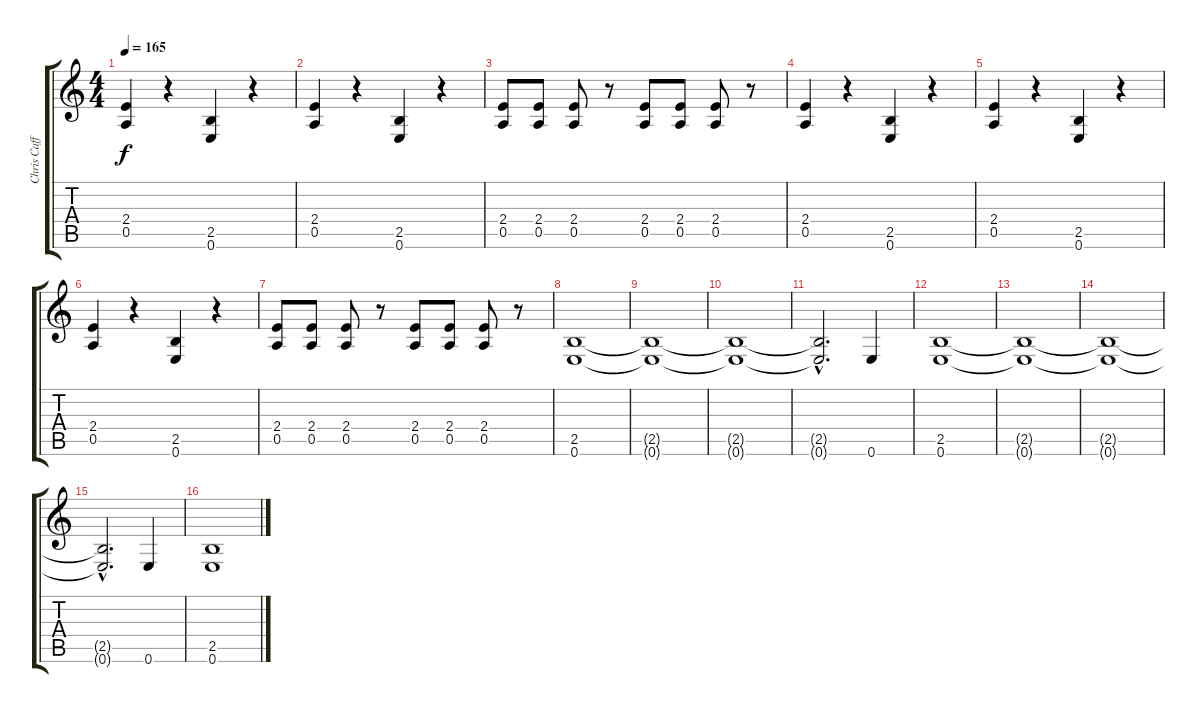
\track ("Chris Caffery" "Chris Caff") {instrument distortionguitar}
\staff {score tabs}
\tuning (E4 B3 G3 D3 A2 E2) {hide}
\ts (4 4)
\tempo 165
\clef g2
\ks c
(2.4 0.5).4{dy f} r.4 (2.5 0.6).4 r.4 |
(2.4 0.5).4 r.4 (2.5 0.6).4 r.4 |
(2.4 0.5).8 (2.4 0.5).8 (2.4 0.5).8 r.8 (2.4 0.5).8 (2.4 0.5).8 (2.4 0.5).8 r.8 |
(2.4 0.5).4 r.4 (2.5 0.6).4 r.4 |
(2.4 0.5).4 r.4 (2.5 0.6).4 r.4 |
(2.4 0.5).4 r.4 (2.5 0.6).4 r.4 |
(2.4 0.5).8 (2.4 0.5).8 (2.4 0.5).8 r.8 (2.4 0.5).8 (2.4 0.5).8 (2.4 0.5).8 r.8 |
(2.5 0.6).1{volume 14} |
(2.5{t} 0.6{t}).1 |
(2.5{t} 0.6{t}).1 |
(2.5{hac t} 0.6{hac t}).2{d} 0.6.4 |
(2.5 0.6).1{volume 14} |
(2.5{t} 0.6{t}).1 |
(2.5{t} 0.6{t}).1 |
(2.5{hac t} 0.6{hac t}).2{d} 0.6.4 |
(2.5 0.6).1{volume 14}
